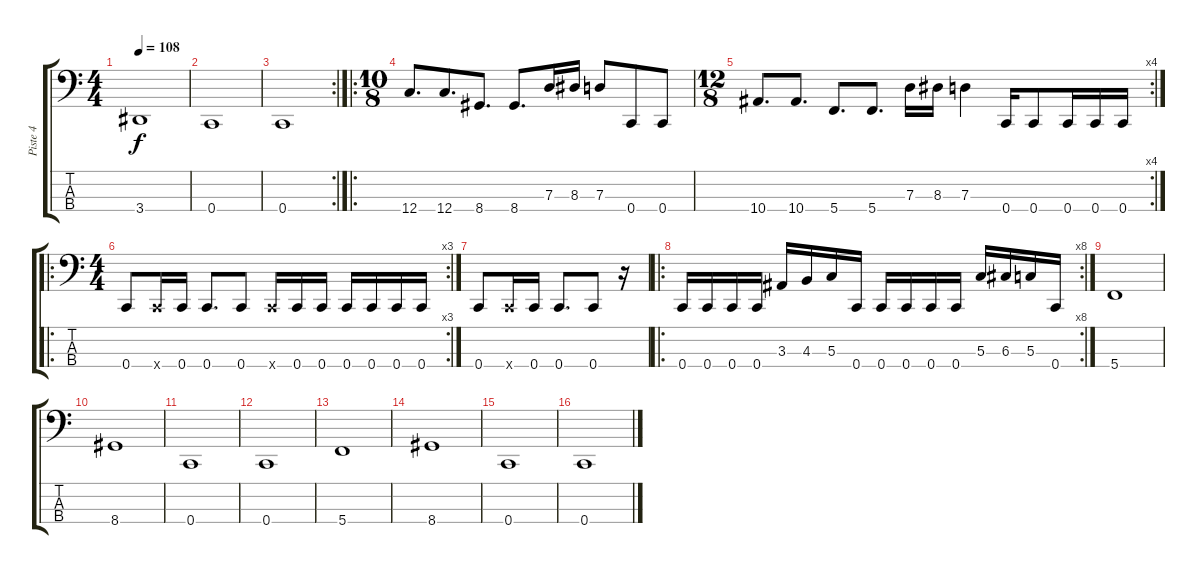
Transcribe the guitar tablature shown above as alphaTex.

\track ("Piste 4" "Piste 4") {instrument electricbassfinger}
\staff {score tabs}
\tuning (F2 C2 G1 C1) {hide}
\ts (4 4)
\tempo 108
\clef f4
\ks c
3.4.1{dy f} |
0.4.1 |
\rc 2
0.4.1 |
\ro
\ts (10 8)
12.4.8{d} 12.4.8{d} 8.4.8{d} 8.4.8{d} 7.3.16 8.3.16 7.3.8 0.4.8 0.4.8 |
\rc 4
\ts (12 8)
10.4.8{d} 10.4.8{d} 5.4.8{d} 5.4.8{d} 7.3.16 8.3.16 7.3.4 0.4.16 0.4.8 0.4.16 0.4.16 0.4.16 |
\ro
\rc 3
\ts (4 4)
0.4.8 0.4{x}.16 0.4.16 0.4.8{d} 0.4.8 0.4{x}.16 0.4.16 0.4.16 0.4.16 0.4.16 0.4.16 0.4.16 |
0.4.8 0.4{x}.16 0.4.16 0.4.8{d} 0.4.8 r.16 |
\ro
\rc 8
0.4.16 0.4.16 0.4.16 0.4.16 3.3.16 4.3.16 5.3.16 0.4.16 0.4.16 0.4.16 0.4.16 0.4.16 5.3.16 6.3.16 5.3.16 0.4.16 |
5.4.1 |
8.4.1 |
0.4.1 |
0.4.1 |
5.4.1 |
8.4.1 |
0.4.1 |
0.4.1
